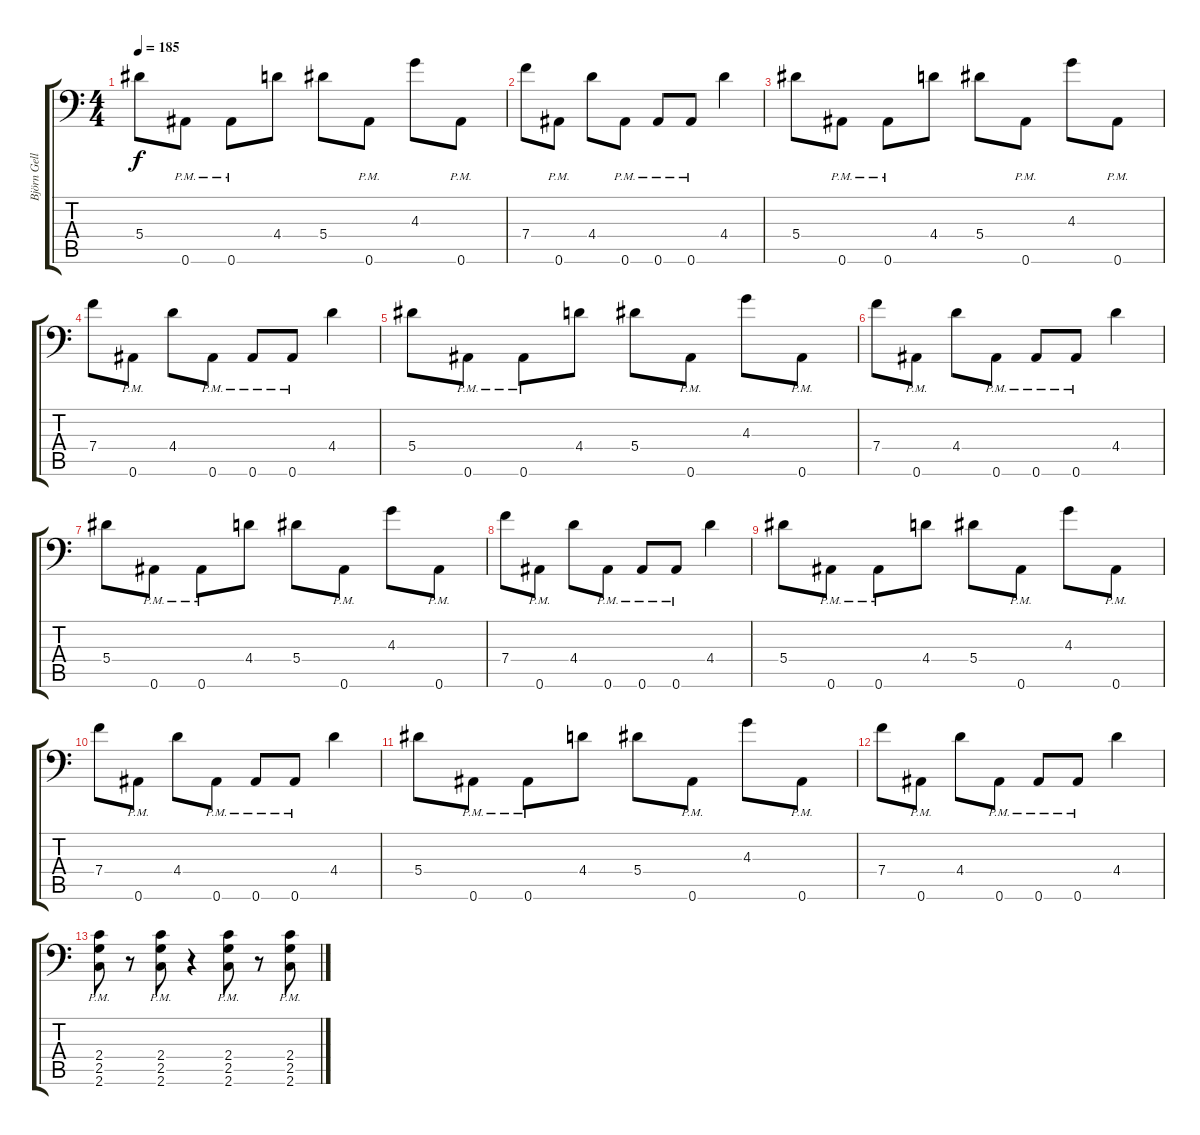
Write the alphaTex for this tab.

\track ("Björn Gellotte" "Björn Gell") {instrument distortionguitar}
\staff {score tabs}
\tuning (C4 G3 Eb3 Bb2 F2 Bb1) {hide}
\ts (4 4)
\tempo 185
\clef f4
\ks c
5.4.8{dy f} 0.6{pm}.8 0.6{pm}.8 4.4.8 5.4.8 0.6{pm}.8 4.3.8 0.6{pm}.8 |
7.4.8 0.6{pm}.8 4.4.8 0.6{pm}.8 0.6{pm}.8 0.6{pm}.8 4.4.4 |
5.4.8 0.6{pm}.8 0.6{pm}.8 4.4.8 5.4.8 0.6{pm}.8 4.3.8 0.6{pm}.8 |
7.4.8 0.6{pm}.8 4.4.8 0.6{pm}.8 0.6{pm}.8 0.6{pm}.8 4.4.4 |
5.4.8 0.6{pm}.8 0.6{pm}.8 4.4.8 5.4.8 0.6{pm}.8 4.3.8 0.6{pm}.8 |
7.4.8 0.6{pm}.8 4.4.8 0.6{pm}.8 0.6{pm}.8 0.6{pm}.8 4.4.4 |
5.4.8 0.6{pm}.8 0.6{pm}.8 4.4.8 5.4.8 0.6{pm}.8 4.3.8 0.6{pm}.8 |
7.4.8 0.6{pm}.8 4.4.8 0.6{pm}.8 0.6{pm}.8 0.6{pm}.8 4.4.4 |
5.4.8 0.6{pm}.8 0.6{pm}.8 4.4.8 5.4.8 0.6{pm}.8 4.3.8 0.6{pm}.8 |
7.4.8 0.6{pm}.8 4.4.8 0.6{pm}.8 0.6{pm}.8 0.6{pm}.8 4.4.4 |
5.4.8 0.6{pm}.8 0.6{pm}.8 4.4.8 5.4.8 0.6{pm}.8 4.3.8 0.6{pm}.8 |
7.4.8 0.6{pm}.8 4.4.8 0.6{pm}.8 0.6{pm}.8 0.6{pm}.8 4.4.4 |
(2.4{pm} 2.5{pm} 2.6{pm}).8 r.8 (2.4{pm} 2.5{pm} 2.6{pm}).8 r.4 (2.4{pm} 2.5{pm} 2.6{pm}).8 r.8 (2.4{pm} 2.5{pm} 2.6{pm}).8
